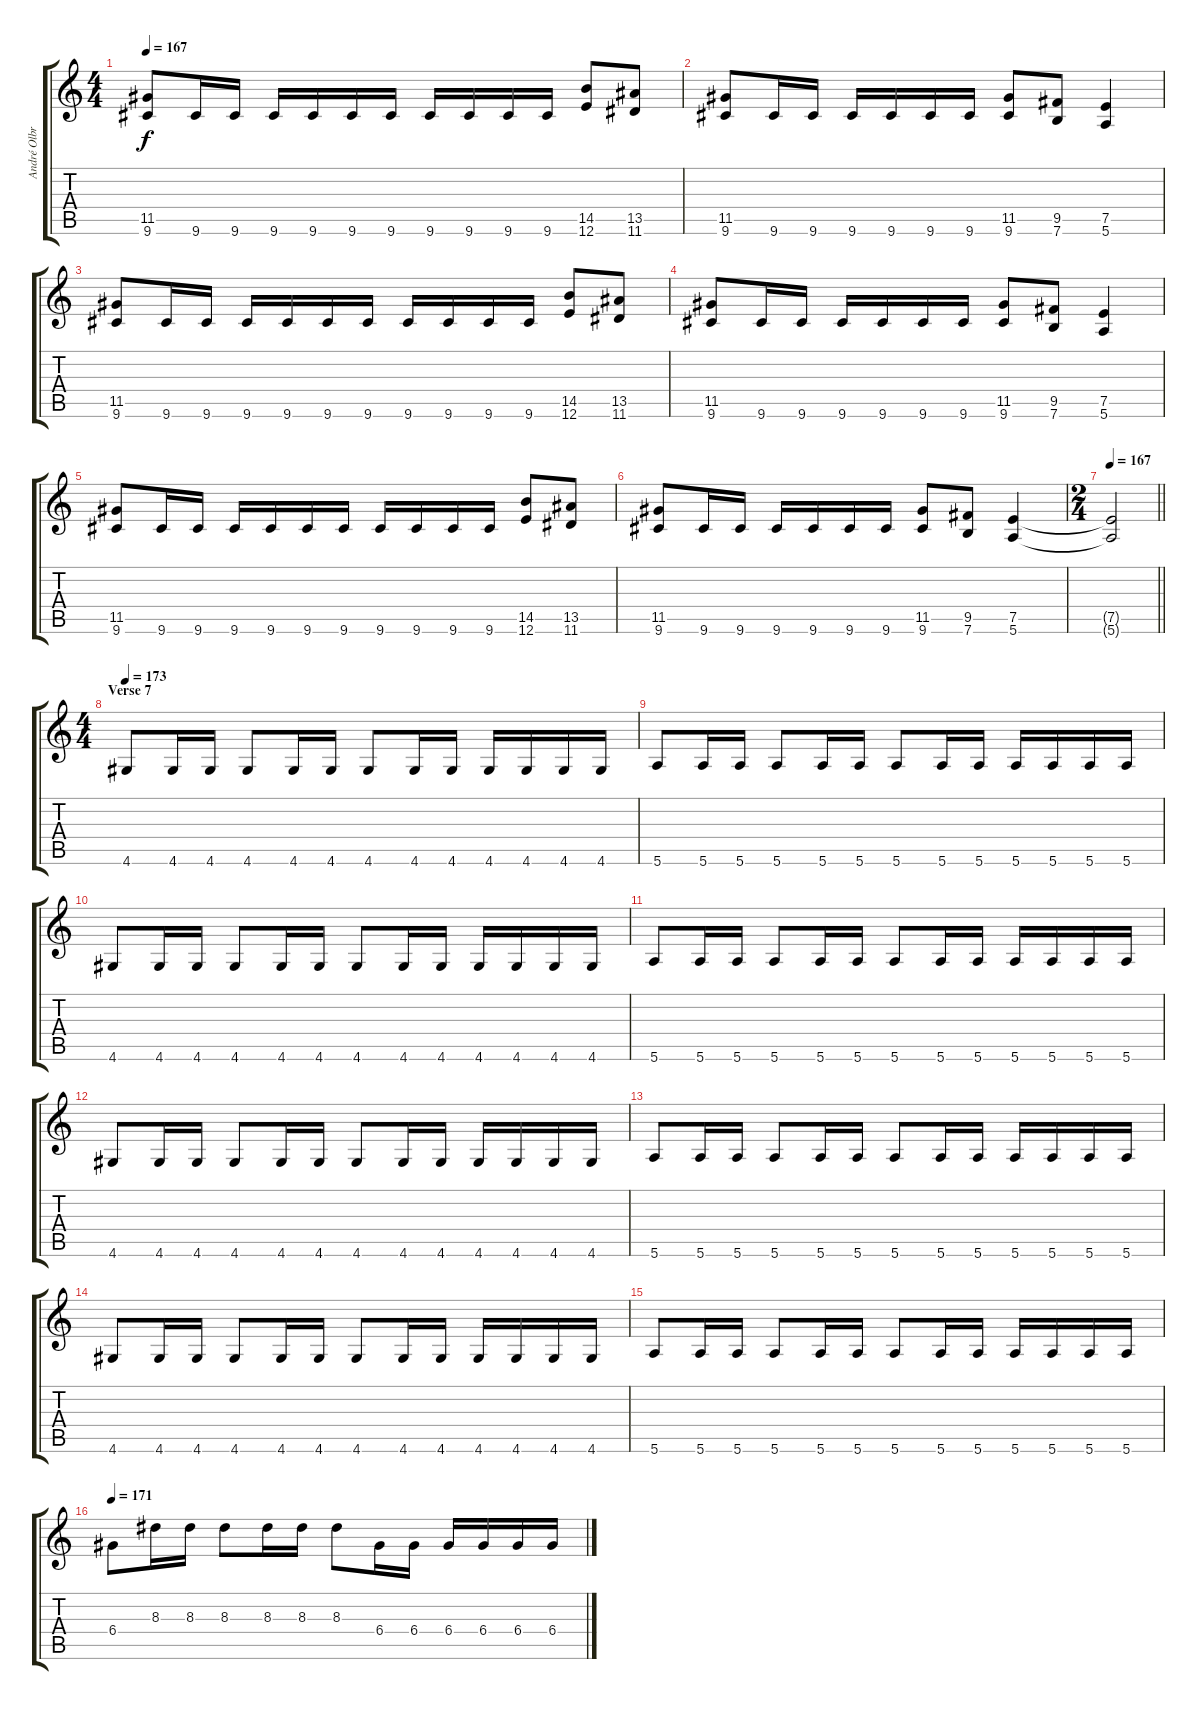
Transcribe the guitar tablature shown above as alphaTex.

\track ("André Olbrich" "André Olbr") {instrument distortionguitar}
\staff {score tabs}
\tuning (E4 B3 G3 D3 A2 E2) {hide}
\ts (4 4)
\tempo 167
\clef g2
\ks c
(11.5 9.6).8{dy f} 9.6.16 9.6.16 9.6.16 9.6.16 9.6.16 9.6.16 9.6.16 9.6.16 9.6.16 9.6.16 (14.5 12.6).8 (13.5 11.6).8 |
(11.5 9.6).8 9.6.16 9.6.16 9.6.16 9.6.16 9.6.16 9.6.16 (11.5 9.6).8 (9.5 7.6).8 (7.5 5.6).4 |
(11.5 9.6).8 9.6.16 9.6.16 9.6.16 9.6.16 9.6.16 9.6.16 9.6.16 9.6.16 9.6.16 9.6.16 (14.5 12.6).8 (13.5 11.6).8 |
(11.5 9.6).8 9.6.16 9.6.16 9.6.16 9.6.16 9.6.16 9.6.16 (11.5 9.6).8 (9.5 7.6).8 (7.5 5.6).4 |
(11.5 9.6).8 9.6.16 9.6.16 9.6.16 9.6.16 9.6.16 9.6.16 9.6.16 9.6.16 9.6.16 9.6.16 (14.5 12.6).8 (13.5 11.6).8 |
(11.5 9.6).8 9.6.16 9.6.16 9.6.16 9.6.16 9.6.16 9.6.16 (11.5 9.6).8 (9.5 7.6).8 (7.5 5.6).4 |
\ts (2 4)
\tempo 167
\barLineRight lightlight
(7.5{t} 5.6{t}).2 |
\ts (4 4)
\section ("" "Verse 7")
\tempo 173
4.6.8 4.6.16 4.6.16 4.6.8 4.6.16 4.6.16 4.6.8 4.6.16 4.6.16 4.6.16 4.6.16 4.6.16 4.6.16 |
5.6.8 5.6.16 5.6.16 5.6.8 5.6.16 5.6.16 5.6.8 5.6.16 5.6.16 5.6.16 5.6.16 5.6.16 5.6.16 |
4.6.8 4.6.16 4.6.16 4.6.8 4.6.16 4.6.16 4.6.8 4.6.16 4.6.16 4.6.16 4.6.16 4.6.16 4.6.16 |
5.6.8 5.6.16 5.6.16 5.6.8 5.6.16 5.6.16 5.6.8 5.6.16 5.6.16 5.6.16 5.6.16 5.6.16 5.6.16 |
4.6.8 4.6.16 4.6.16 4.6.8 4.6.16 4.6.16 4.6.8 4.6.16 4.6.16 4.6.16 4.6.16 4.6.16 4.6.16 |
5.6.8 5.6.16 5.6.16 5.6.8 5.6.16 5.6.16 5.6.8 5.6.16 5.6.16 5.6.16 5.6.16 5.6.16 5.6.16 |
4.6.8 4.6.16 4.6.16 4.6.8 4.6.16 4.6.16 4.6.8 4.6.16 4.6.16 4.6.16 4.6.16 4.6.16 4.6.16 |
5.6.8 5.6.16 5.6.16 5.6.8 5.6.16 5.6.16 5.6.8 5.6.16 5.6.16 5.6.16 5.6.16 5.6.16 5.6.16 |
\tempo 171
6.4.8 8.3.16 8.3.16 8.3.8 8.3.16 8.3.16 8.3.8 6.4.16 6.4.16 6.4.16 6.4.16 6.4.16 6.4.16
